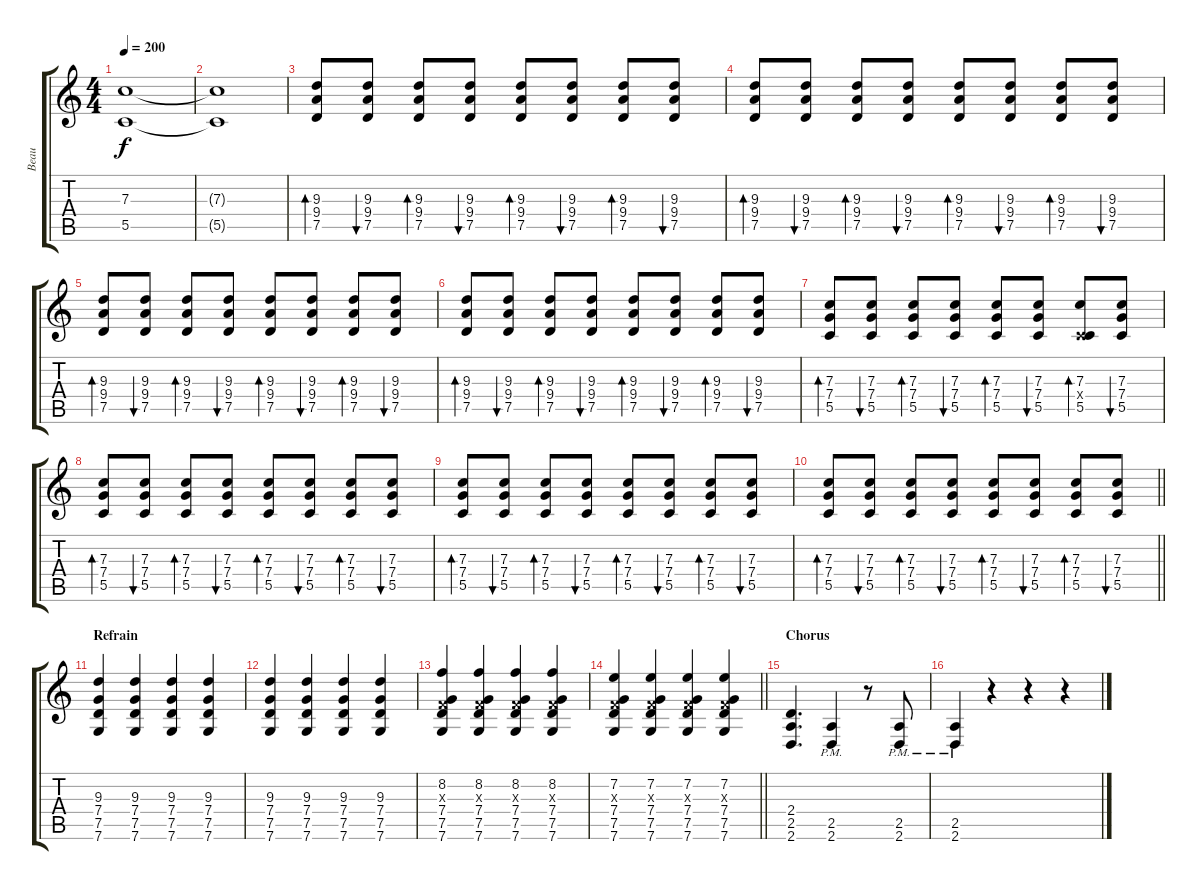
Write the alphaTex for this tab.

\track ("Beau" "Beau") {instrument distortionguitar}
\staff {score tabs}
\tuning (D4 A3 F3 C3 G2 C2) {hide}
\ts (4 4)
\tempo 200
\clef g2
\ks c
(7.3{t} 5.5{t}).1{dy f} |
(7.3{t} 5.5{t}).1 |
(9.3 9.4 7.5).8{bd 60} (9.3 9.4 7.5).8{bu 60} (9.3 9.4 7.5).8{bd 60} (9.3 9.4 7.5).8{bu 60} (9.3 9.4 7.5).8{bd 60} (9.3 9.4 7.5).8{bu 60} (9.3 9.4 7.5).8{bd 60} (9.3 9.4 7.5).8{bu 60} |
(9.3 9.4 7.5).8{bd 60} (9.3 9.4 7.5).8{bu 60} (9.3 9.4 7.5).8{bd 60} (9.3 9.4 7.5).8{bu 60} (9.3 9.4 7.5).8{bd 60} (9.3 9.4 7.5).8{bu 60} (9.3 9.4 7.5).8{bd 60} (9.3 9.4 7.5).8{bu 60} |
(9.3 9.4 7.5).8{bd 60} (9.3 9.4 7.5).8{bu 60} (9.3 9.4 7.5).8{bd 60} (9.3 9.4 7.5).8{bu 60} (9.3 9.4 7.5).8{bd 60} (9.3 9.4 7.5).8{bu 60} (9.3 9.4 7.5).8{bd 60} (9.3 9.4 7.5).8{bu 60} |
(9.3 9.4 7.5).8{bd 60} (9.3 9.4 7.5).8{bu 60} (9.3 9.4 7.5).8{bd 60} (9.3 9.4 7.5).8{bu 60} (9.3 9.4 7.5).8{bd 60} (9.3 9.4 7.5).8{bu 60} (9.3 9.4 7.5).8{bd 60} (9.3 9.4 7.5).8{bu 60} |
(7.3 7.4 5.5).8{bd 60} (7.3 7.4 5.5).8{bu 60} (7.3 7.4 5.5).8{bd 60} (7.3 7.4 5.5).8{bu 60} (7.3 7.4 5.5).8{bd 60} (7.3 7.4 5.5).8{bu 60} (7.3 0.4{x} 5.5).8{bd 60} (7.3 7.4 5.5).8{bu 60} |
(7.3 7.4 5.5).8{bd 60} (7.3 7.4 5.5).8{bu 60} (7.3 7.4 5.5).8{bd 60} (7.3 7.4 5.5).8{bu 60} (7.3 7.4 5.5).8{bd 60} (7.3 7.4 5.5).8{bu 60} (7.3 7.4 5.5).8{bd 60} (7.3 7.4 5.5).8{bu 60} |
(7.3 7.4 5.5).8{bd 60} (7.3 7.4 5.5).8{bu 60} (7.3 7.4 5.5).8{bd 60} (7.3 7.4 5.5).8{bu 60} (7.3 7.4 5.5).8{bd 60} (7.3 7.4 5.5).8{bu 60} (7.3 7.4 5.5).8{bd 60} (7.3 7.4 5.5).8{bu 60} |
\barLineRight lightlight
(7.3 7.4 5.5).8{bd 60} (7.3 7.4 5.5).8{bu 60} (7.3 7.4 5.5).8{bd 60} (7.3 7.4 5.5).8{bu 60} (7.3 7.4 5.5).8{bd 60} (7.3 7.4 5.5).8{bu 60} (7.3 7.4 5.5).8{bd 60} (7.3 7.4 5.5).8{bu 60} |
\section ("" "Refrain")
(9.3 7.4 7.5 7.6).4 (9.3 7.4 7.5 7.6).4 (9.3 7.4 7.5 7.6).4 (9.3 7.4 7.5 7.6).4 |
(9.3 7.4 7.5 7.6).4 (9.3 7.4 7.5 7.6).4 (9.3 7.4 7.5 7.6).4 (9.3 7.4 7.5 7.6).4 |
(8.2 0.3{x} 7.4 7.5 7.6).4 (8.2 0.3{x} 7.4 7.5 7.6).4 (8.2 0.3{x} 7.4 7.5 7.6).4 (8.2 0.3{x} 7.4 7.5 7.6).4 |
\barLineRight lightlight
(7.2 0.3{x} 7.4 7.5 7.6).4 (7.2 0.3{x} 7.4 7.5 7.6).4 (7.2 0.3{x} 7.4 7.5 7.6).4 (7.2 0.3{x} 7.4 7.5 7.6).4 |
\section ("" "Chorus")
(2.4 2.5 2.6).4{d} (2.5 2.6{pm}).4 r.8 (2.5{pm} 2.6{pm}).8 |
(2.5{pm} 2.6{pm}).4 r.4 r.4 r.4
